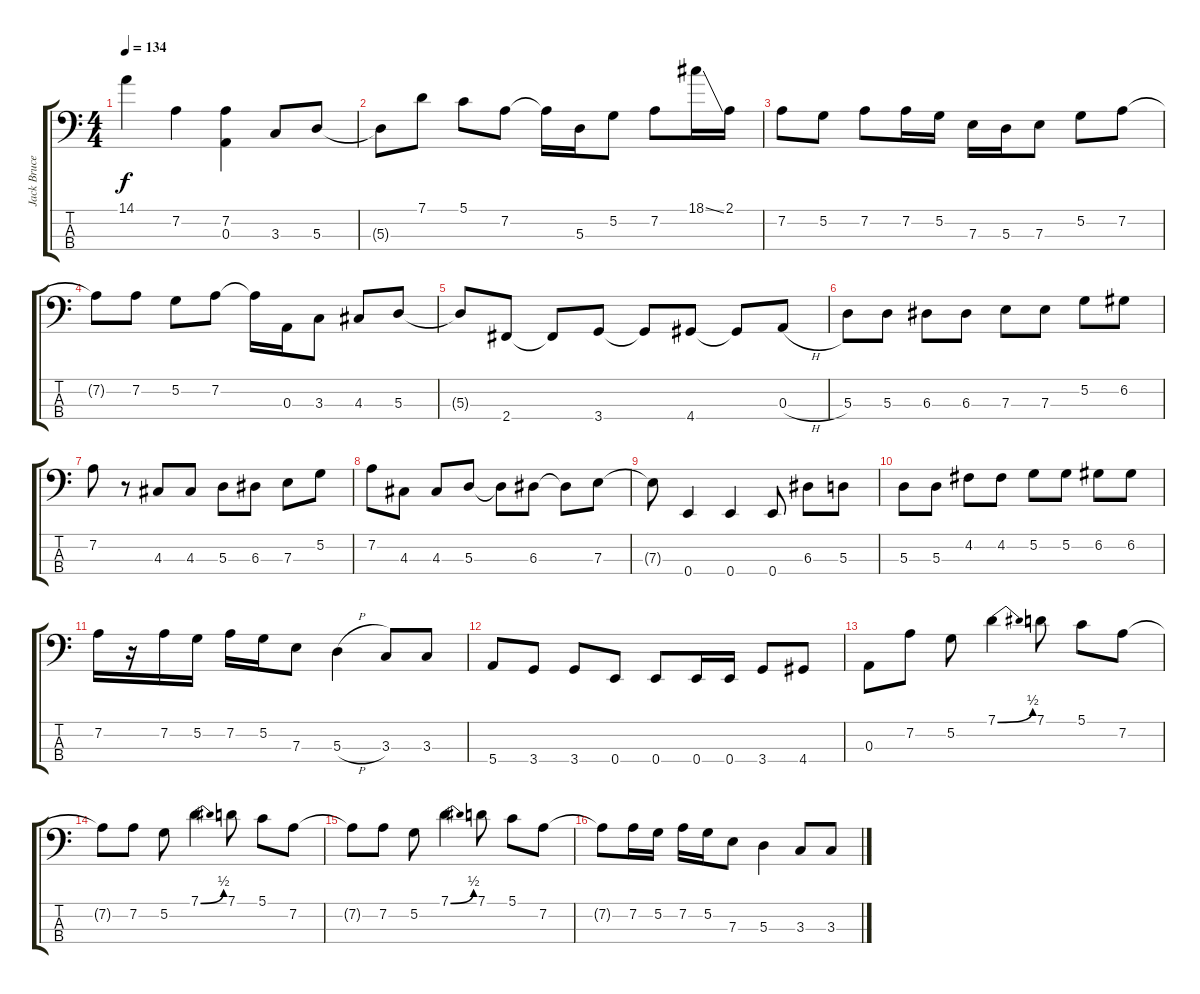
\track ("Jack Bruce" "Jack Bruce") {instrument electricbassfinger}
\staff {score tabs}
\tuning (G2 D2 A1 E1) {hide}
\ts (4 4)
\tempo 134
\clef f4
\ks c
14.1.4{dy f} 7.2.4 (7.2 0.3).4 3.3.8 5.3.8 |
5.3{t}.8 7.1.8 5.1.8 7.2.8 7.2{t}.16 5.3.16 5.2.8 7.2.8 18.1{ss}.16 2.1.16 |
7.2.8 5.2.8 7.2.8 7.2.16 5.2.16 7.3.16 5.3.16 7.3.8 5.2.8 7.2.8 |
7.2{t}.8 7.2.8 5.2.8 7.2.8 7.2{t}.16 0.3.16 3.3.8 4.3.8 5.3.8 |
5.3{t}.8 2.4.8 2.4{t}.8 3.4.8 3.4{t}.8 4.4.8 4.4{t}.8 0.3{h}.8 |
5.3.8 5.3.8 6.3.8 6.3.8 7.3.8 7.3.8 5.2.8 6.2.8 |
7.2.8 r.8 4.3.8 4.3.8 5.3.8 6.3.8 7.3.8 5.2.8 |
7.2.8 4.3.8 4.3.8 5.3.8 5.3{t}.8 6.3.8 6.3{t}.8 7.3.8 |
7.3{t}.8 0.4.4 0.4.4 0.4.8 6.3.8 5.3.8 |
5.3.8 5.3.8 4.2.8 4.2.8 5.2.8 5.2.8 6.2.8 6.2.8 |
7.2.16 r.16 7.2.16 5.2.16 7.2.16 5.2.16 7.3.8 5.3{h}.4 3.3.8 3.3.8 |
5.4.8 3.4.8 3.4.8 0.4.8 0.4.8 0.4.16 0.4.16 3.4.8 4.4.8 |
0.3.8 7.2.8 5.2.8 7.1{be (bend 0 0 60 2)}.4 7.1.8 5.1.8 7.2.8 |
7.2{t}.8 7.2.8 5.2.8 7.1{be (bend 0 0 60 2)}.4 7.1.8 5.1.8 7.2.8 |
7.2{t}.8 7.2.8 5.2.8 7.1{be (bend 0 0 60 2)}.4 7.1.8 5.1.8 7.2.8 |
7.2{t}.8 7.2.16 5.2.16 7.2.16 5.2.16 7.3.8 5.3.4 3.3.8 3.3.8
